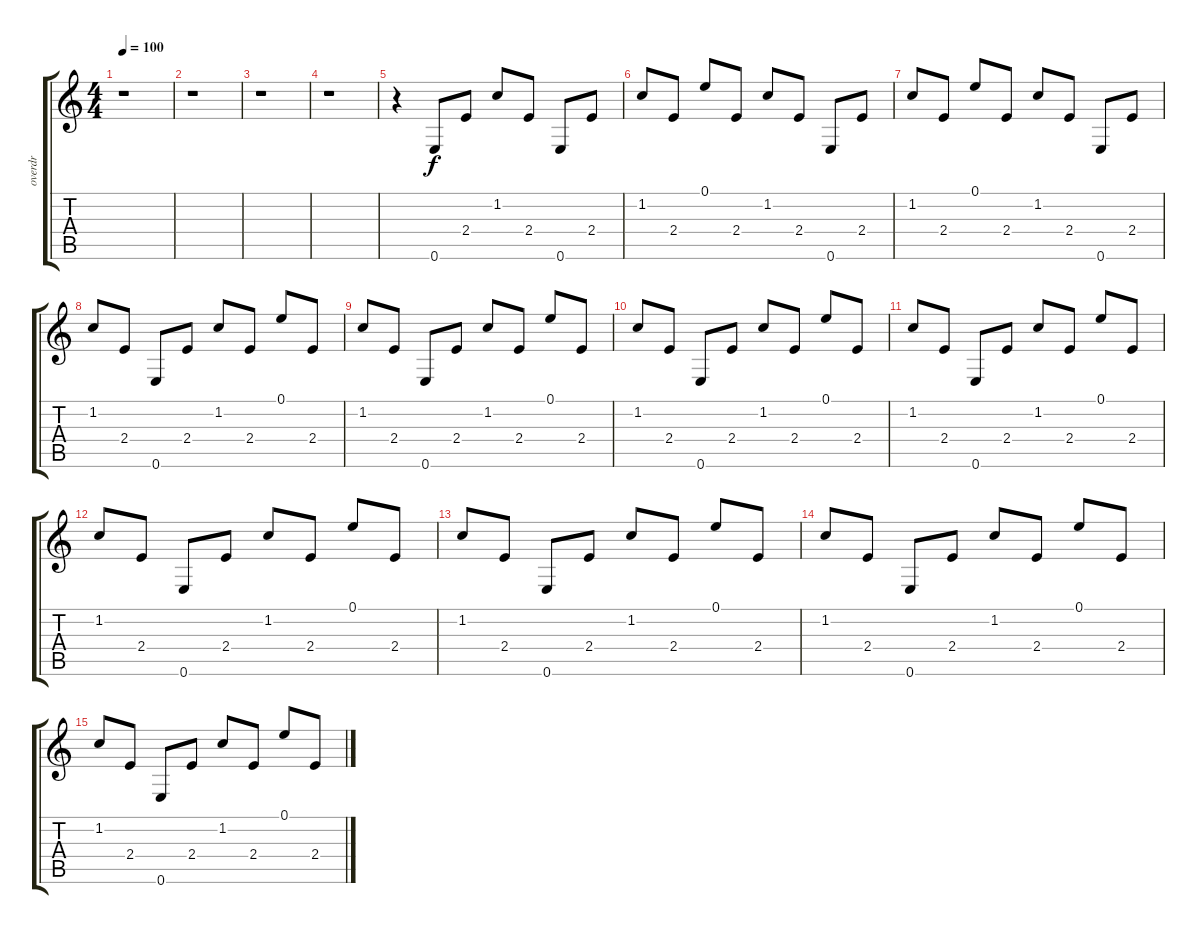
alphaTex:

\track ("overdr" "overdr") {instrument overdrivenguitar}
\staff {score tabs}
\tuning (E4 B3 G3 D3 A2 E2) {hide}
\ts (4 4)
\tempo 100
\clef g2
\ks c
r.1{dy f instrument overdrivenguitar} |
r.1 |
r.1 |
r.1 |
r.4 0.6.8 2.4.8 1.2.8 2.4.8 0.6.8 2.4.8 |
1.2.8 2.4.8 0.1.8 2.4.8 1.2.8 2.4.8 0.6.8 2.4.8 |
1.2.8 2.4.8 0.1.8 2.4.8 1.2.8 2.4.8 0.6.8 2.4.8 |
1.2.8 2.4.8 0.6.8 2.4.8 1.2.8 2.4.8 0.1.8 2.4.8 |
1.2.8 2.4.8 0.6.8 2.4.8 1.2.8 2.4.8 0.1.8 2.4.8 |
1.2.8 2.4.8 0.6.8 2.4.8 1.2.8 2.4.8 0.1.8 2.4.8 |
1.2.8 2.4.8 0.6.8 2.4.8 1.2.8 2.4.8 0.1.8 2.4.8 |
1.2.8 2.4.8 0.6.8 2.4.8 1.2.8 2.4.8 0.1.8 2.4.8 |
1.2.8 2.4.8 0.6.8 2.4.8 1.2.8 2.4.8 0.1.8 2.4.8 |
1.2.8 2.4.8 0.6.8 2.4.8 1.2.8 2.4.8 0.1.8 2.4.8 |
1.2.8 2.4.8 0.6.8 2.4.8 1.2.8 2.4.8 0.1.8 2.4.8
